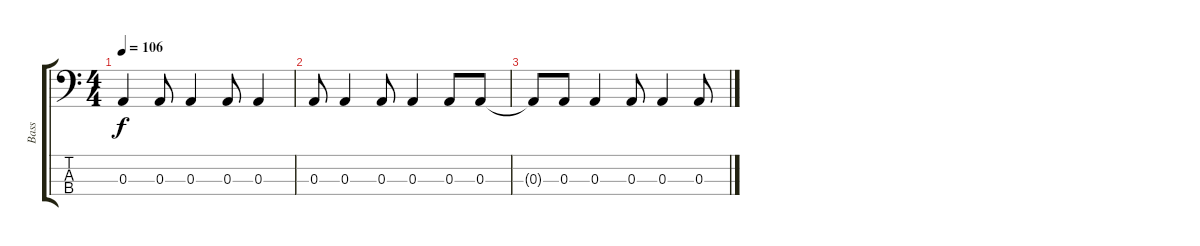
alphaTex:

\track ("Bass" "Bass") {instrument electricbassfinger}
\staff {score tabs}
\tuning (G2 D2 A1 E1) {hide}
\ts (4 4)
\tempo 106
\clef f4
\ks c
0.3.4{dy f} 0.3.8 0.3.4 0.3.8 0.3.4 |
0.3.8 0.3.4 0.3.8 0.3.4 0.3.8 0.3.8 |
0.3{t}.8 0.3.8 0.3.4 0.3.8 0.3.4 0.3.8
